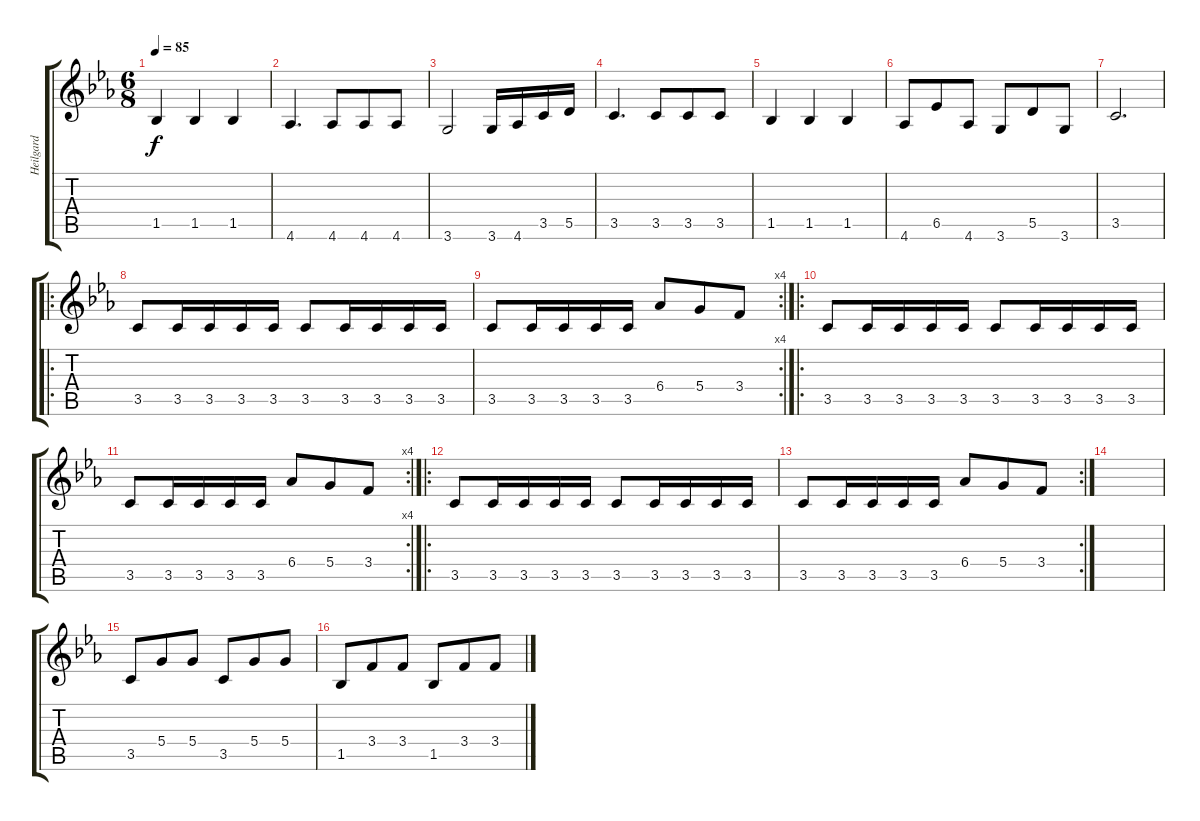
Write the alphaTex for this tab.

\track ("Heilgard" "Heilgard") {instrument electricbassfinger}
\staff {score tabs}
\tuning (E4 B3 G3 D3 A2 E2) {hide}
\ts (6 8)
\tempo 85
\clef g2
\ks cminor
1.5.4{dy f} 1.5.4 1.5.4 |
4.6.4{d} 4.6.8 4.6.8 4.6.8 |
3.6.2 3.6.16 4.6.16 3.5.16 5.5.16 |
3.5.4{d} 3.5.8 3.5.8 3.5.8 |
1.5.4 1.5.4 1.5.4 |
4.6.8 6.5.8 4.6.8 3.6.8 5.5.8 3.6.8 |
3.5.2{d} |
\ro
3.5.8 3.5.16 3.5.16 3.5.16 3.5.16 3.5.8 3.5.16 3.5.16 3.5.16 3.5.16 |
\rc 4
3.5.8 3.5.16 3.5.16 3.5.16 3.5.16 6.4.8 5.4.8 3.4.8 |
\ro
3.5.8 3.5.16 3.5.16 3.5.16 3.5.16 3.5.8 3.5.16 3.5.16 3.5.16 3.5.16 |
\rc 4
3.5.8 3.5.16 3.5.16 3.5.16 3.5.16 6.4.8 5.4.8 3.4.8 |
\ro
3.5.8 3.5.16 3.5.16 3.5.16 3.5.16 3.5.8 3.5.16 3.5.16 3.5.16 3.5.16 |
\rc 2
3.5.8 3.5.16 3.5.16 3.5.16 3.5.16 6.4.8 5.4.8 3.4.8 |
|
3.5.8 5.4.8 5.4.8 3.5.8 5.4.8 5.4.8 |
1.5.8 3.4.8 3.4.8 1.5.8 3.4.8 3.4.8
